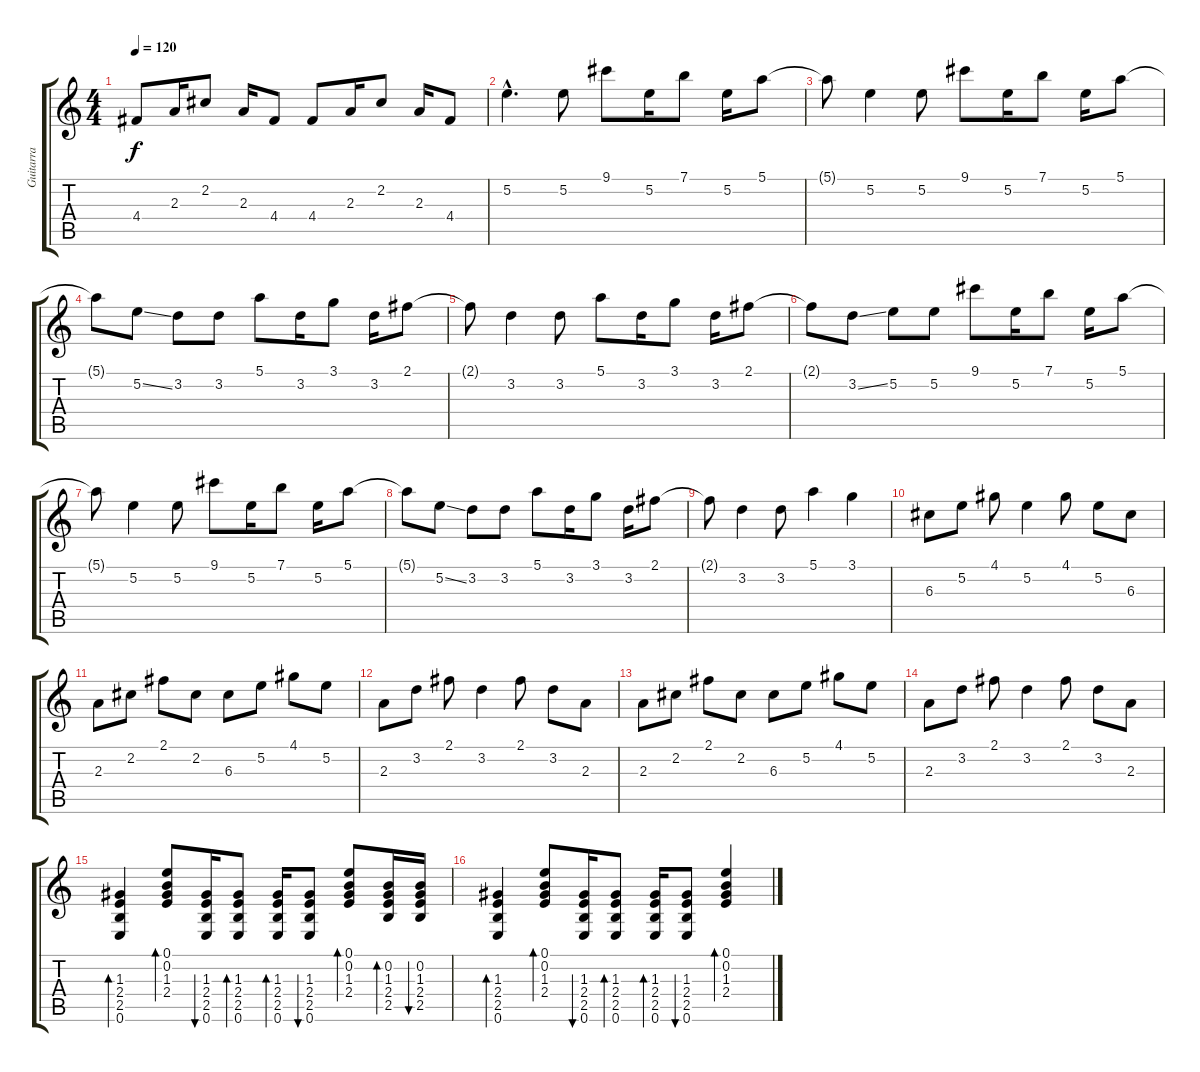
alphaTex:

\track ("Guitarra" "Guitarra") {instrument acousticguitarsteel}
\staff {score tabs}
\tuning (E4 B3 G3 D3 A2 E2) {hide}
\ts (4 4)
\tempo 120
\clef g2
\ks c
4.4.8{dy f} 2.3.16 2.2.8 2.3.16 4.4.8 4.4.8 2.3.16 2.2.8 2.3.16 4.4.8 |
5.2{hac}.4{d} 5.2.8 9.1.8 5.2.16 7.1.8 5.2.16 5.1.8 |
5.1{t}.8 5.2.4 5.2.8 9.1.8 5.2.16 7.1.8 5.2.16 5.1.8 |
5.1{t}.8 5.2{ss}.8 3.2.8 3.2.8 5.1.8 3.2.16 3.1.8 3.2.16 2.1.8 |
2.1{t}.8 3.2.4 3.2.8 5.1.8 3.2.16 3.1.8 3.2.16 2.1.8 |
2.1{t}.8 3.2{ss}.8 5.2.8 5.2.8 9.1.8 5.2.16 7.1.8 5.2.16 5.1.8 |
5.1{t}.8 5.2.4 5.2.8 9.1.8 5.2.16 7.1.8 5.2.16 5.1.8 |
5.1{t}.8 5.2{ss}.8 3.2.8 3.2.8 5.1.8 3.2.16 3.1.8 3.2.16 2.1.8 |
2.1{t}.8 3.2.4 3.2.8 5.1.4 3.1.4 |
6.3.8 5.2.8 4.1.8 5.2.4 4.1.8 5.2.8 6.3.8 |
2.3.8 2.2.8 2.1.8 2.2.8 6.3.8 5.2.8 4.1.8 5.2.8 |
2.3.8 3.2.8 2.1.8 3.2.4 2.1.8 3.2.8 2.3.8 |
2.3.8 2.2.8 2.1.8 2.2.8 6.3.8 5.2.8 4.1.8 5.2.8 |
2.3.8 3.2.8 2.1.8 3.2.4 2.1.8 3.2.8 2.3.8 |
(1.3 2.4 2.5 0.6).4{bd 60} (0.1 0.2 1.3 2.4).8{bd 60} (1.3 2.4 2.5 0.6).16{bu 30} (1.3 2.4 2.5 0.6).8{bd 60} (1.3 2.4 2.5 0.6).16{bd 30} (1.3 2.4 2.5 0.6).8{bu 60} (0.1 0.2 1.3 2.4).8{bd 60} (0.2 1.3 2.4 2.5).16{bd 30} (0.2 1.3 2.4 2.5).16{bu 30} |
(1.3 2.4 2.5 0.6).4{bd 60} (0.1 0.2 1.3 2.4).8{bd 60} (1.3 2.4 2.5 0.6).16{bu 30} (1.3 2.4 2.5 0.6).8{bd 60} (1.3 2.4 2.5 0.6).16{bd 30} (1.3 2.4 2.5 0.6).8{bu 60} (0.1 0.2 1.3 2.4).4{bd 120}
